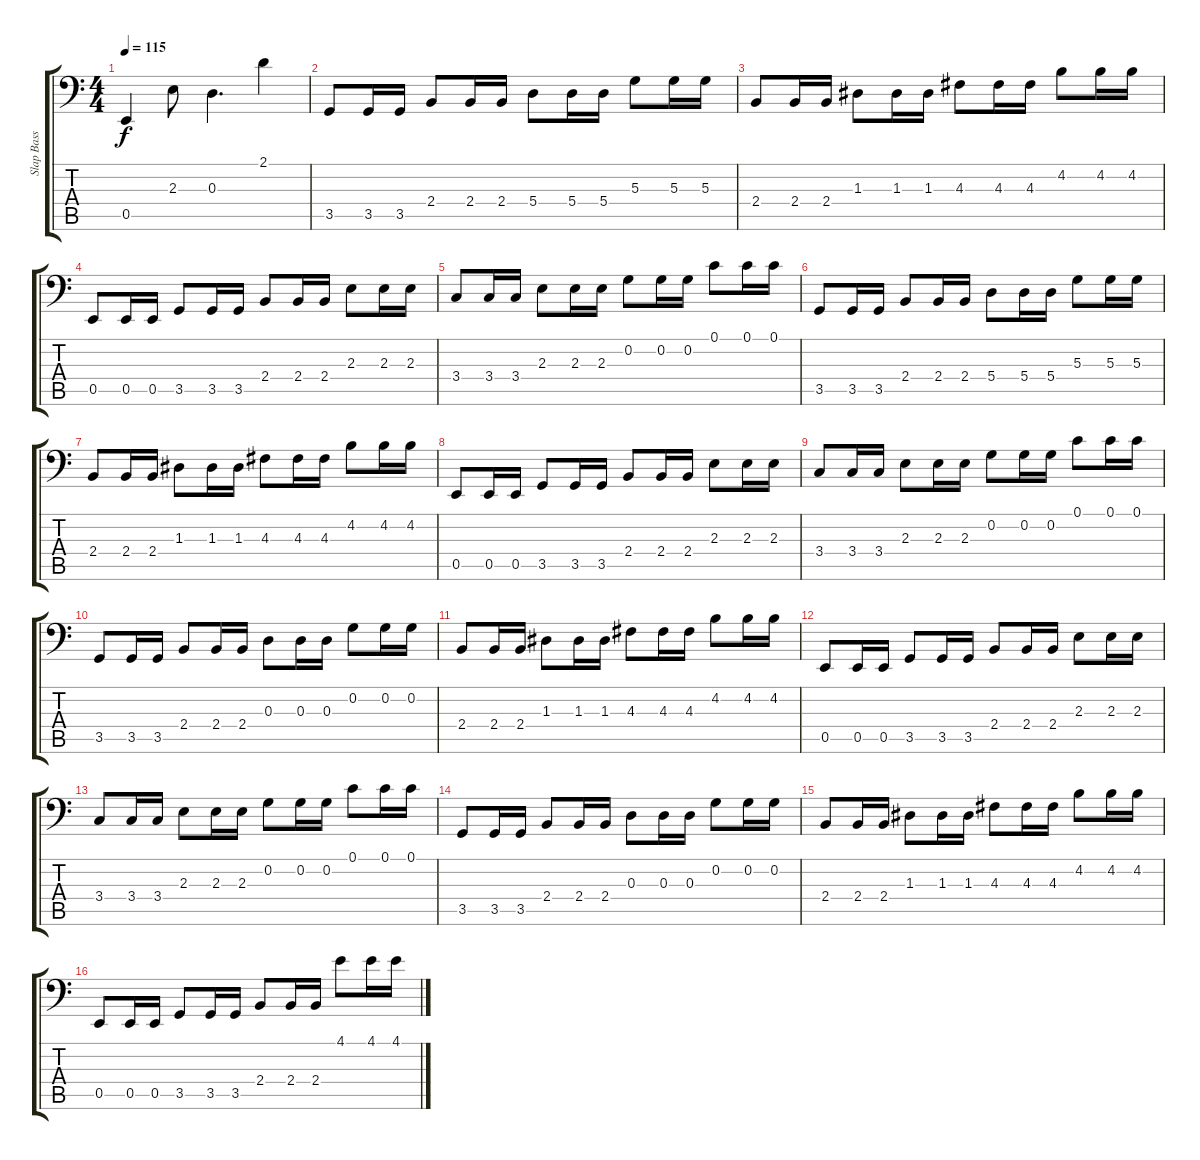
\track ("Slap Bass       " "Slap Bass ") {instrument slapbass1}
\staff {score tabs}
\tuning (C3 G2 D2 A1 E1 B0) {hide}
\ts (4 4)
\tempo 115
\clef f4
\ks c
0.5.4{dy f} 2.3.8 0.3.4{d} 2.1.4 |
3.5.8 3.5.16 3.5.16 2.4.8 2.4.16 2.4.16 5.4.8 5.4.16 5.4.16 5.3.8 5.3.16 5.3.16 |
2.4.8 2.4.16 2.4.16 1.3.8 1.3.16 1.3.16 4.3.8 4.3.16 4.3.16 4.2.8 4.2.16 4.2.16 |
0.5.8 0.5.16 0.5.16 3.5.8 3.5.16 3.5.16 2.4.8 2.4.16 2.4.16 2.3.8 2.3.16 2.3.16 |
3.4.8 3.4.16 3.4.16 2.3.8 2.3.16 2.3.16 0.2.8 0.2.16 0.2.16 0.1.8 0.1.16 0.1.16 |
3.5.8 3.5.16 3.5.16 2.4.8 2.4.16 2.4.16 5.4.8 5.4.16 5.4.16 5.3.8 5.3.16 5.3.16 |
2.4.8 2.4.16 2.4.16 1.3.8 1.3.16 1.3.16 4.3.8 4.3.16 4.3.16 4.2.8 4.2.16 4.2.16 |
0.5.8 0.5.16 0.5.16 3.5.8 3.5.16 3.5.16 2.4.8 2.4.16 2.4.16 2.3.8 2.3.16 2.3.16 |
3.4.8 3.4.16 3.4.16 2.3.8 2.3.16 2.3.16 0.2.8 0.2.16 0.2.16 0.1.8 0.1.16 0.1.16 |
3.5.8 3.5.16 3.5.16 2.4.8 2.4.16 2.4.16 0.3.8 0.3.16 0.3.16 0.2.8 0.2.16 0.2.16 |
2.4.8 2.4.16 2.4.16 1.3.8 1.3.16 1.3.16 4.3.8 4.3.16 4.3.16 4.2.8 4.2.16 4.2.16 |
0.5.8 0.5.16 0.5.16 3.5.8 3.5.16 3.5.16 2.4.8 2.4.16 2.4.16 2.3.8 2.3.16 2.3.16 |
3.4.8 3.4.16 3.4.16 2.3.8 2.3.16 2.3.16 0.2.8 0.2.16 0.2.16 0.1.8 0.1.16 0.1.16 |
3.5.8 3.5.16 3.5.16 2.4.8 2.4.16 2.4.16 0.3.8 0.3.16 0.3.16 0.2.8 0.2.16 0.2.16 |
2.4.8 2.4.16 2.4.16 1.3.8 1.3.16 1.3.16 4.3.8 4.3.16 4.3.16 4.2.8 4.2.16 4.2.16 |
0.5.8 0.5.16 0.5.16 3.5.8 3.5.16 3.5.16 2.4.8 2.4.16 2.4.16 4.1.8 4.1.16 4.1.16
